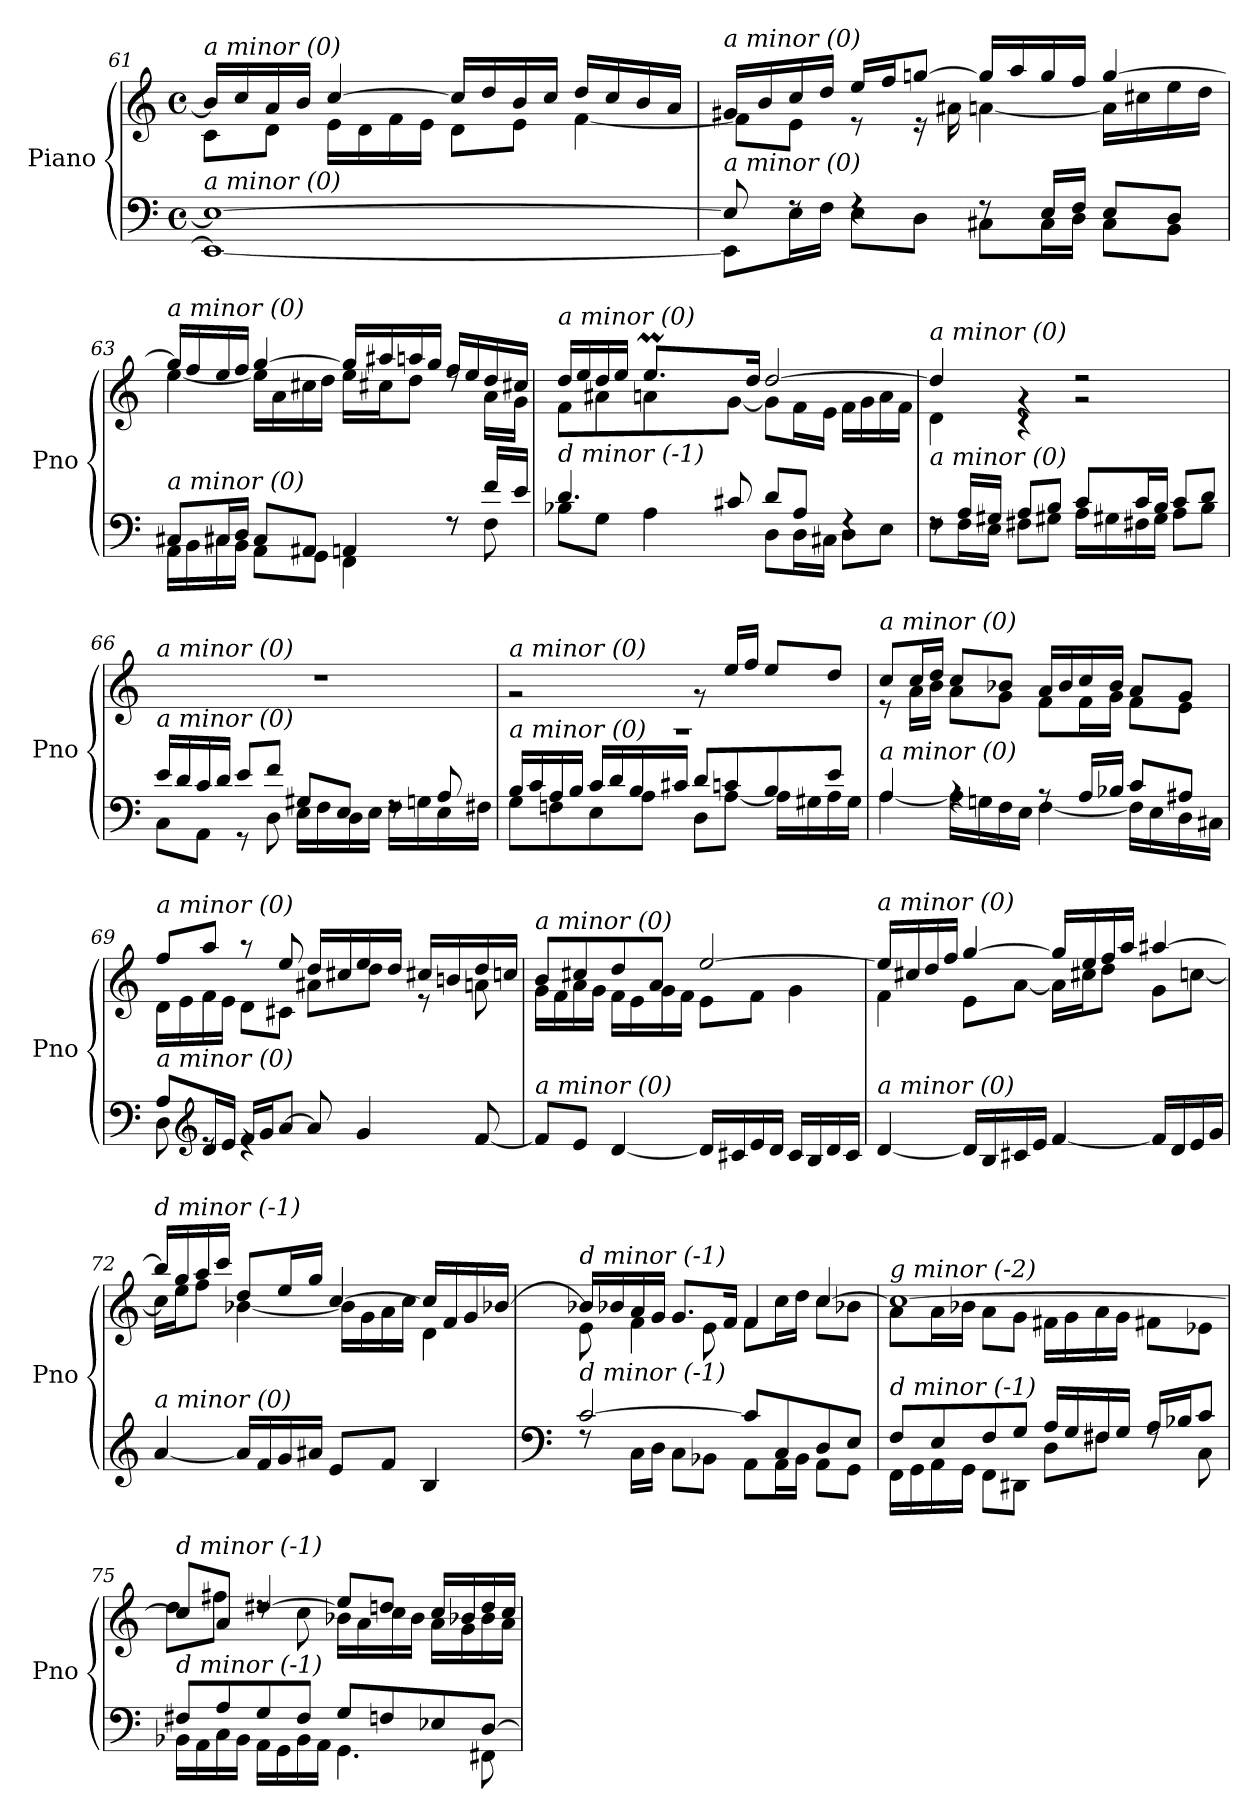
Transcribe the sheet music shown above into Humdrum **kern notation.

**kern	**kern
*part1	*part1
*staff2	*staff1
*I"Piano	*
*I'Pno	*
!!LO:LB:g=z
*clefF4	*clefG2
*k[]	*k[]
*M4/4	*M4/4
*met(c)	*met(c)
=61	=61
*^	*^
!	!	!LO:TX:i:t=a minor (0)	!
!LO:TX:i:t=a minor (0)	!	!	!
1E_	1EE_	16b/LL]	8c\L
.	.	16cc/	.
.	.	16a/	8d\J
.	.	16b/JJ	.
.	.	[4cc/	16e\LL
.	.	.	16d\
.	.	.	16f\
.	.	.	16e\JJ
.	.	16cc/LL]	8d\L
.	.	16dd/	.
.	.	16b/	8e\J
.	.	16cc/JJ	.
.	.	16dd/LL	[4f\
.	.	16cc/	.
.	.	16b/	.
.	.	16a/JJ	.
!!LO:LB:g=z	!!
=62	=62	=62	=62
!	!	!LO:TX:i:t=a minor (0)	!
!LO:TX:i:t=a minor (0)	!	!	!
8E/]	8EE\L]	16g#X/LL	8f\L]
.	.	16b/	.
8rF	16E\L	16cc/	8e\J
.	16F\JJ	16dd/JJ	.
4rF	8E\L	16ee/LL	8r
.	.	16ff/J	.
.	8D\J	[8ggn/J	16r
.	.	.	16a#Xi\
8rF	8C#X\L	16gg/LL]	[4a\
.	.	16aa/	.
16E/LL	16C#\L	16gg/	.
16F/JJ	16D\JJ	16ff/JJ	.
8E/L	8C#\L	[4gg/	16a\LL]
.	.	.	16cc#X\
8D/J	8BB\J	.	16ee\
.	.	.	16dd\JJ
=63	=63	=63	=63
!	!	!LO:TX:i:t=a minor (0)	!
!LO:TX:i:t=a minor (0)	!	!	!
8C#X/L	16AA\LL	16gg/LL]	[4ee\
.	16BB\	16ff/	.
16C#X/L	16C#X\	16ee/	.
16D/JJ	16BB\JJ	16ff/JJ	.
8C#/L	8AA\L	[4gg/	16ee\LL]
.	.	.	16a\
8AA#Xi/J	8GG\J	.	16cc#X\
.	.	.	16dd\JJ
4AA/	4FF\	16gg/LL]	16ee\LL
.	.	16aa#Xi/	16cc#X\J
.	.	16aa/	8dd\J
.	.	16gg/JJ	.
8rF	8rF	16ff/LL	8rdd
.	.	16ee/	.
16f/LL	8F\	16dd/	16a\LL
16e/JJ	.	16cc#X/JJ	16g\JJ
!!LO:PB:g=z
=64	=64	=64	=64
*	*^	*	*^
!	!	!	!LO:TX:i:t=a minor (0)	!	!
!LO:TX:i:t=d minor (-1)	!	!	!	!	!
4ryy	4.d/	8B-X\L	16dd/LL	8f\L	4ryy
.	.	.	16ee/	.	.
.	.	8G\J	16dd/	8a#Xi\	.
.	.	.	16ee/JJ	.	.
8.ryy	.	4A\	8.eem/L	8a\	32ffyy
.	.	.	.	.	32eeyy
.	.	.	.	.	32ffyy
.	.	.	.	.	16.eeyy
.	8c#X/	.	.	[8g\J	.
2ryy	.	.	16dd/Jk	.	2ryy
.	8d/L	8D\L	[2dd/	8g\L]	.
.	8A/J	16D\L	.	16f\L	.
.	.	16C#X\JJ	.	16e\JJ	.
.	4rF	8D\L	.	16f\LL	.
.	.	.	.	16g\	.
.	.	8E\J	.	16a\	.
16ryy	.	.	.	16f\JJ	16ryy
*	*v	*v	*	*	*
!!LO:LB:g=z
=65	=65	=65	=65	=65
!	!	!LO:TX:i:t=a minor (0)	!	!
!LO:TX:i:t=a minor (0)	!	!	!	!
*	*	*	*v	*v
8rF	8F\L	4dd/]	4d\
16A/LL	16F\L	.	.
16G#X/JJ	16E\JJ	.	.
8A/L	8F#X\L	4rg	4r
8B/J	8G#X\J	.	.
8c/L	16A\LL	2rg	2rdd
.	16G#X\	.	.
16c/L	16F#X\	.	.
16B/JJ	16G#\JJ	.	.
8c/L	8A\L	.	.
8d/J	8B\J	.	.
*	*	*v	*v
=66	=66	=66
!	!	!LO:TX:i:t=a minor (0)
!LO:TX:i:t=a minor (0)	!	!
16e/LL	8C\L	1rdd
16d/	.	.
16c/	8AA\J	.
16d/JJ	.	.
8e/L	8r	.
8f/J	8D\	.
8G#X/L	16E\LL	.
.	16F\	.
8E/J	16D\	.
.	16E\JJ	.
8rF	16F\LL	.
.	16Gn\	.
8A/	16E\	.
.	16F#X\JJ	.
!!LO:LB:g=z
=67	=67	=67
*	*	*^
!	!	!LO:TX:i:t=a minor (0)	!
!LO:TX:i:t=a minor (0)	!	!	!
16B/LL	8G\L	1rA	2r
16c/	.	.	.
16A/	8Fn\	.	.
16B/JJ	.	.	.
16c/LL	8E\	.	.
16d/	.	.	.
16B/	8A\J	.	.
16c#X/JJ	.	.	.
8d/L	8D\L	.	8r
8cn/	[8A\J	.	16ee/LL
.	.	.	16ff/JJ
8B/	16A\LL]	.	8ee/L
.	16G#X\	.	.
8e/J	16A\	.	8dd/J
.	16G#\JJ	.	.
!!LO:LB:g=z	!!
=68	=68	=68	=68
!	!	!LO:TX:i:t=a minor (0)	!
!LO:TX:i:t=a minor (0)	!	!	!
4A/	[4A\	8cc/L	8r
.	.	16cc/L	16a\LL
.	.	16dd/JJ	16b\JJ
4rA	16A\LL]	8cc/L	8a\L
.	16Gn\	.	.
.	16F\	8b-X/J	8g\J
.	16E\JJ	.	.
8rA	[4F\	16a/LL	8f\L
.	.	16b-/	.
16A/LL	.	16cc/	16f\L
16B-Xj/JJ	.	16b-/JJ	16g\JJ
8c/L	16F\LL]	8a/L	8f\L
.	16E\	.	.
8A#Xi/J	16D\	8g/J	8e\J
.	16C#X\JJ	.	.
=69	=69	=69	=69
*	*	*	*^
!	!	!LO:TX:i:t=a minor (0)	!	!
!LO:TX:i:t=a minor (0)	!	!	!	!
8A/L	8D\	8ff/L	16d\LL	2ryy
.	.	.	16e\	.
*clefG2	*	*	*	*
16d/L	8re	8aa/J	16f\	.
16e/JJ	.	.	16e\JJ	.
16f/LL	4re	8r	8d\L	.
16g/J	.	.	.	.
[8a/J	.	8ee/	8c#X\J	.
8a/]	2ryy	16dd/LL	8a#Xi\L	2ryy
.	.	16cc#X/	.	.
4g/	.	16ee/	8dd\J	.
.	.	16dd/JJ	.	.
.	.	16cc#X/LL	8r	.
.	.	16bn/	.	.
[8f/	.	16dd/	8a\	.
.	.	16ccn/JJ	.	.
*v	*v	*	*	*
*	*	*v	*v
!!LO:LB:g=z
=70	=70	=70
!	!LO:TX:i:t=a minor (0)	!
!LO:TX:i:t=a minor (0)	!	!
8f/L]	8b/L	16g\LL
.	.	16f\
8e/J	8cc#X/	16a\
.	.	16g\JJ
[4d/	8dd/	16f\LL
.	.	16e\
.	8a/J	16g\
.	.	16f\JJ
16d/LL]	[2ee/	8e\L
16c#X/	.	.
16e/	.	8f\J
16d/JJ	.	.
16c#/LL	.	4g\
16B/	.	.
16d/	.	.
16c#/JJ	.	.
!!LO:LB:g=z	!!
=71	=71	=71
!	!LO:TX:i:t=a minor (0)	!
!LO:TX:i:t=a minor (0)	!	!
[4d/	16ee/LL]	4f\
.	16cc#X/	.
.	16dd/	.
.	16ff/JJ	.
16d/LL]	[4gg/	8e\L
16B/	.	.
16c#X/	.	[8a\J
16e/JJ	.	.
[4f/	16gg/LL]	16a\LL]
.	16ee/	16cc#X\J
.	16ff/	8dd\J
.	16aa/JJ	.
16f/LL]	[4aa#Xi/	8g\L
16d/	.	.
16e/	.	[8ccn\J
16g/JJ	.	.
=72	=72	=72
!	!LO:TX:i:t=d minor (-1)	!
!LO:TX:i:t=a minor (0)	!	!
[4a/	16bb-/LL]	16cc\LL]
.	16gg/	16ee\J
.	16aa/	8ff\J
.	16ccc/JJ	.
16a/LL]	8dd/L	[4b-X\
16f/	.	.
16g/	16ee/L	.
16a#Xi/JJ	16gg/JJ	.
8e/L	[4cc/	16b-\LL]
.	.	16g\
8f/J	.	16a\
.	.	16cc\JJ
4B/	16cc/LL]	4d\
.	16f/	.
.	16g/	.
.	[16b-X/JJ	.
!!LO:PB:g=z	!!
=73	=73	=73
*clefF4	*	*
*^	*	*
!	!	!LO:TX:i:t=d minor (-1)	!
!LO:TX:i:t=d minor (-1)	!	!	!
[2c/	8rF	16b-X/LL]	8e\
.	.	16b-X/	.
.	16C\LL	16a/	4f\
.	16D\JJ	16g/JJ	.
.	8C\L	8.g/L	.
.	8BB-X\J	.	8e\
.	.	16f/Jk	.
8c/L]	8AA\L	4f/	8f\L
8C/	16AA\L	.	16cc\L
.	16BB-\JJ	.	16dd\JJ
8D/	8AA\L	[4cc/	8cc\L
8E/J	8GG\J	.	8b-X\J
!!LO:LB:g=z	!!
=74	=74	=74	=74
!	!	!LO:TX:i:t=g minor (-2)	!
!LO:TX:i:t=d minor (-1)	!	!	!
8F/L	16FF\LL	1cc_	8a\L
.	16GG\	.	.
8E/	16AA\	.	16a\L
.	16GG\JJ	.	16b-X\JJ
8F/	8FF\L	.	8a\L
8G/J	8DD#Xi\J	.	8g\J
16A/LL	8D\L	.	16f#X\LL
16G/	.	.	16g\
16F#X/	8F#X\J	.	16a\
16G/JJ	.	.	16g\JJ
16A/LL	8rF	.	8f#X\L
16B-X/J	.	.	.
8c/J	8C\	.	8e-X\J
=75	=75	=75	=75
!	!	!LO:TX:i:t=d minor (-1)	!
!LO:TX:i:t=d minor (-1)	!	!	!
8F#X/L	16BB-X\LL	8cc/L]	8dd\L
.	16AA\	.	.
8A/	16C\	8a/J	8ff#X\J
.	16BB-\JJ	.	.
8G/	16AA\LL	[4dd#Xi/	8rdd
.	16GG\	.	.
8F#/J	16BB-\	.	8cc\
.	16AA\JJ	.	.
8G/L	4.GG\	8ee-/L]	16b-X\LL
.	.	.	16a\
8Fn/	.	8dd/J	16cc\
.	.	.	16b-\JJ
8E-Xj/	.	16cc/LL	16a\LL
.	.	16b-X/	16g\
[8D/J	8FF#X\	16dd/	16b-\
.	.	16cc/JJ	16a\JJ
*v	*v	*	*
*	*v	*v
=	=
*-	*-
